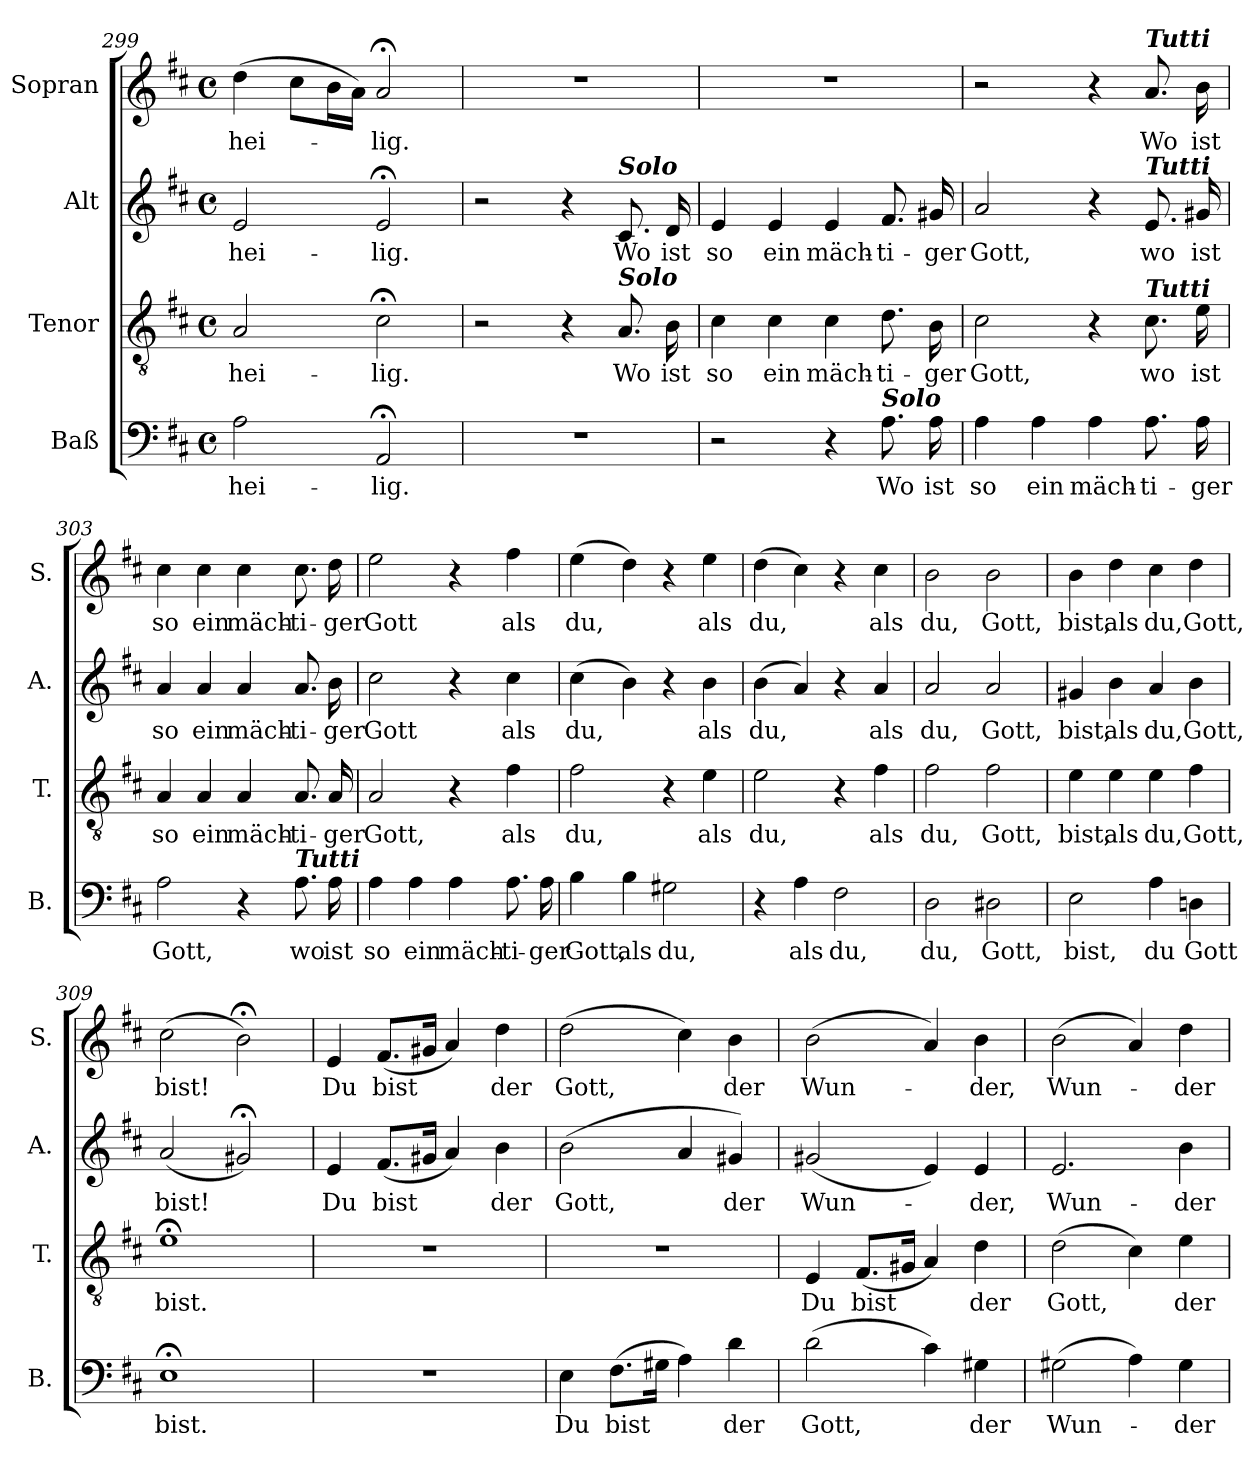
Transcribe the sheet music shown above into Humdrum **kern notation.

**kern	**text	**kern	**text	**kern	**text	**kern	**text
*part4	*part4	*part3	*part3	*part2	*part2	*part1	*part1
*staff4	*staff4	*staff3	*staff3	*staff2	*staff2	*staff1	*staff1
*I"Baß	*	*I"Tenor	*	*I"Alt	*	*I"Sopran	*
*I'B.	*	*I'T.	*	*I'A.	*	*I'S.	*
*clefF4	*	*clefGv2	*	*clefG2	*	*clefG2	*
*k[f#c#]	*	*k[f#c#]	*	*k[f#c#]	*	*k[f#c#]	*
*D:	*	*D:	*	*D:	*	*D:	*
*M4/4	*	*M4/4	*	*M4/4	*	*M4/4	*
*met(c)	*	*met(c)	*	*met(c)	*	*met(c)	*
=299	=299	=299	=299	=299	=299	=299	=299
!	!LO:LY:b	!	!LO:LY:b	!	!LO:LY:b	!	!LO:LY:b
2A\	hei-	2A/	hei-	2e/	hei-	(>4dd\	hei-
.	.	.	.	.	.	8cc#\L	.
.	.	.	.	.	.	16b\L	.
.	.	.	.	.	.	16a\JJ)	.
!	!LO:LY:b	!	!LO:LY:b	!	!LO:LY:b	!	!LO:LY:b
2AA;</	-lig.	2c#;<\	-lig.	2e;</	-lig.	2a;</	-lig.
=300	=300	=300	=300	=300	=300	=300	=300
1r	.	2r	.	2r	.	1r	.
.	.	4r	.	4r	.	.	.
!	!	!	!	!LO:TX:a:Bi:t=Solo	!	!	!
!	!	!LO:TX:a:Bi:t=Solo	!	!	!	!	!
!	!	!	!LO:LY:b	!	!LO:LY:b	!	!
.	.	8.A/	Wo	8.c#/	Wo	.	.
!	!	!	!LO:LY:b	!	!LO:LY:b	!	!
.	.	16B\	ist	16d/	ist	.	.
=301	=301	=301	=301	=301	=301	=301	=301
!	!	!	!LO:LY:b	!	!LO:LY:b	!	!
2r	.	4c#\	so	4e/	so	1r	.
!	!	!	!LO:LY:b	!	!LO:LY:b	!	!
.	.	4c#\	ein	4e/	ein	.	.
!	!	!	!LO:LY:b	!	!LO:LY:b	!	!
4r	.	4c#\	mäch-	4e/	mäch-	.	.
!LO:TX:a:Bi:t=Solo	!	!	!	!	!	!	!
!	!LO:LY:b	!	!LO:LY:b	!	!LO:LY:b	!	!
8.A\	Wo	8.d\	-ti-	8.f#/	-ti-	.	.
!	!LO:LY:b	!	!LO:LY:b	!	!LO:LY:b	!	!
16A\	ist	16B\	-ger	16g#X/	-ger	.	.
=302	=302	=302	=302	=302	=302	=302	=302
!	!LO:LY:b	!	!LO:LY:b	!	!LO:LY:b	!	!
4A\	so	2c#\	Gott,	2a/	Gott,	2r	.
!	!LO:LY:b	!	!	!	!	!	!
4A\	ein	.	.	.	.	.	.
!	!LO:LY:b	!	!	!	!	!	!
4A\	mäch-	4r	.	4r	.	4r	.
!	!	!	!	!	!	!LO:TX:a:Bi:t=Tutti	!
!	!	!	!	!LO:TX:a:Bi:t=Tutti	!	!	!
!	!	!LO:TX:a:Bi:t=Tutti	!	!	!	!	!
!	!LO:LY:b	!	!LO:LY:b	!	!LO:LY:b	!	!LO:LY:b
8.A\	-ti-	8.c#\	wo	8.e/	wo	8.a/	Wo
!	!LO:LY:b	!	!LO:LY:b	!	!LO:LY:b	!	!LO:LY:b
16A\	-ger	16e\	ist	16g#X/	ist	16b\	ist
!!LO:LB:g=z
=303	=303	=303	=303	=303	=303	=303	=303
!	!LO:LY:b	!	!LO:LY:b	!	!LO:LY:b	!	!LO:LY:b
2A\	Gott,	4A/	so	4a/	so	4cc#\	so
!	!	!	!LO:LY:b	!	!LO:LY:b	!	!LO:LY:b
.	.	4A/	ein	4a/	ein	4cc#\	ein
!	!	!	!LO:LY:b	!	!LO:LY:b	!	!LO:LY:b
4r	.	4A/	mäch-	4a/	mäch-	4cc#\	mäch-
!LO:TX:a:Bi:t=Tutti	!	!	!	!	!	!	!
!	!LO:LY:b	!	!LO:LY:b	!	!LO:LY:b	!	!LO:LY:b
8.A\	wo	8.A/	-ti-	8.a/	-ti-	8.cc#\	-ti-
!	!LO:LY:b	!	!LO:LY:b	!	!LO:LY:b	!	!LO:LY:b
16A\	ist	16A/	-ger	16b\	-ger	16dd\	-ger
=304	=304	=304	=304	=304	=304	=304	=304
!	!LO:LY:b	!	!LO:LY:b	!	!LO:LY:b	!	!LO:LY:b
4A\	so	2A/	Gott,	2cc#\	Gott	2ee\	Gott
!	!LO:LY:b	!	!	!	!	!	!
4A\	ein	.	.	.	.	.	.
!	!LO:LY:b	!	!	!	!	!	!
4A\	mäch-	4r	.	4r	.	4r	.
!	!LO:LY:b	!	!LO:LY:b	!	!LO:LY:b	!	!LO:LY:b
8.A\	-ti-	4f#\	als	4cc#\	als	4ff#\	als
!	!LO:LY:b	!	!	!	!	!	!
16A\	-ger	.	.	.	.	.	.
=305	=305	=305	=305	=305	=305	=305	=305
!	!LO:LY:b	!	!LO:LY:b	!	!LO:LY:b	!	!LO:LY:b
4B\	Gott,	2f#\	du,	(>4cc#\	du,	(>4ee\	du,
!	!LO:LY:b	!	!	!	!	!	!
4B\	als	.	.	4b\)	.	4dd\)	.
!	!LO:LY:b	!	!	!	!	!	!
2G#X\	du,	4r	.	4r	.	4r	.
!	!	!	!LO:LY:b	!	!LO:LY:b	!	!LO:LY:b
.	.	4e\	als	4b\	als	4ee\	als
=306	=306	=306	=306	=306	=306	=306	=306
!	!	!	!LO:LY:b	!	!LO:LY:b	!	!LO:LY:b
4r	.	2e\	du,	(>4b\	du,	(>4dd\	du,
!	!LO:LY:b	!	!	!	!	!	!
4A\	als	.	.	4a/)	.	4cc#\)	.
!	!LO:LY:b	!	!	!	!	!	!
2F#\	du,	4r	.	4r	.	4r	.
!	!	!	!LO:LY:b	!	!LO:LY:b	!	!LO:LY:b
.	.	4f#\	als	4a/	als	4cc#\	als
=307	=307	=307	=307	=307	=307	=307	=307
!	!LO:LY:b	!	!LO:LY:b	!	!LO:LY:b	!	!LO:LY:b
2D\	du,	2f#\	du,	2a/	du,	2b\	du,
!	!LO:LY:b	!	!LO:LY:b	!	!LO:LY:b	!	!LO:LY:b
2D#X\	Gott,	2f#\	Gott,	2a/	Gott,	2b\	Gott,
=308	=308	=308	=308	=308	=308	=308	=308
!	!LO:LY:b	!	!LO:LY:b	!	!LO:LY:b	!	!LO:LY:b
2E\	bist,	4e\	bist,	4g#X/	bist,	4b\	bist,
!	!	!	!LO:LY:b	!	!LO:LY:b	!	!LO:LY:b
.	.	4e\	als	4b\	als	4dd\	als
!	!LO:LY:b	!	!LO:LY:b	!	!LO:LY:b	!	!LO:LY:b
4A\	du	4e\	du,	4a/	du,	4cc#\	du,
!	!LO:LY:b	!	!LO:LY:b	!	!LO:LY:b	!	!LO:LY:b
4Dn\	Gott	4f#\	Gott,	4b\	Gott,	4dd\	Gott,
!!LO:PB:g=z
=309	=309	=309	=309	=309	=309	=309	=309
!	!LO:LY:b	!	!LO:LY:b	!	!LO:LY:b	!	!LO:LY:b
1E;<	bist.	1e;<	bist.	(<2a/	bist!	(>2cc#\	bist!
.	.	.	.	2g#X;</)	.	2b;<\)	.
=310	=310	=310	=310	=310	=310	=310	=310
!	!	!	!	!	!LO:LY:b	!	!LO:LY:b
1r	.	1r	.	4e/	Du	4e/	Du
!	!	!	!	!	!LO:LY:b	!	!LO:LY:b
.	.	.	.	(<8.f#/L	bist	(<8.f#/L	bist
.	.	.	.	16g#X/Jk	.	16g#X/Jk	.
.	.	.	.	4a/)	.	4a/)	.
!	!	!	!	!	!LO:LY:b	!	!LO:LY:b
.	.	.	.	4b\	der	4dd\	der
=311	=311	=311	=311	=311	=311	=311	=311
!	!LO:LY:b	!	!	!	!LO:LY:b	!	!LO:LY:b
4E\	Du	1r	.	(>2b\	Gott,	(>2dd\	Gott,
!	!LO:LY:b	!	!	!	!	!	!
(>8.F#\L	bist	.	.	.	.	.	.
16G#X\Jk	.	.	.	.	.	.	.
4A\)	.	.	.	4a/	.	4cc#\)	.
!	!LO:LY:b	!	!	!	!LO:LY:b	!	!LO:LY:b
4d\	der	.	.	4g#X/)	der	4b\	der
=312	=312	=312	=312	=312	=312	=312	=312
!	!LO:LY:b	!	!LO:LY:b	!	!LO:LY:b	!	!LO:LY:b
(>2d\	Gott,	4E/	Du	(<2g#X/	Wun-	(>2b\	Wun-
!	!	!	!LO:LY:b	!	!	!	!
.	.	(<8.F#/L	bist	.	.	.	.
.	.	16G#X/Jk	.	.	.	.	.
4c#\)	.	4A/)	.	4e/)	.	4a/)	.
!	!LO:LY:b	!	!LO:LY:b	!	!LO:LY:b	!	!LO:LY:b
4G#X\	der	4d\	der	4e/	-der,	4b\	-der,
=313	=313	=313	=313	=313	=313	=313	=313
!	!LO:LY:b	!	!LO:LY:b	!	!LO:LY:b	!	!LO:LY:b
(>2G#X\	Wun-	(>2d\	Gott,	2.e/	Wun-	(>2b\	Wun-
4A\)	.	4c#\)	.	.	.	4a/)	.
!	!LO:LY:b	!	!LO:LY:b	!	!LO:LY:b	!	!LO:LY:b
4G#\	-der	4e\	der	4b\	-der	4dd\	-der
=	=	=	=	=	=	=	=
*-	*-	*-	*-	*-	*-	*-	*-
